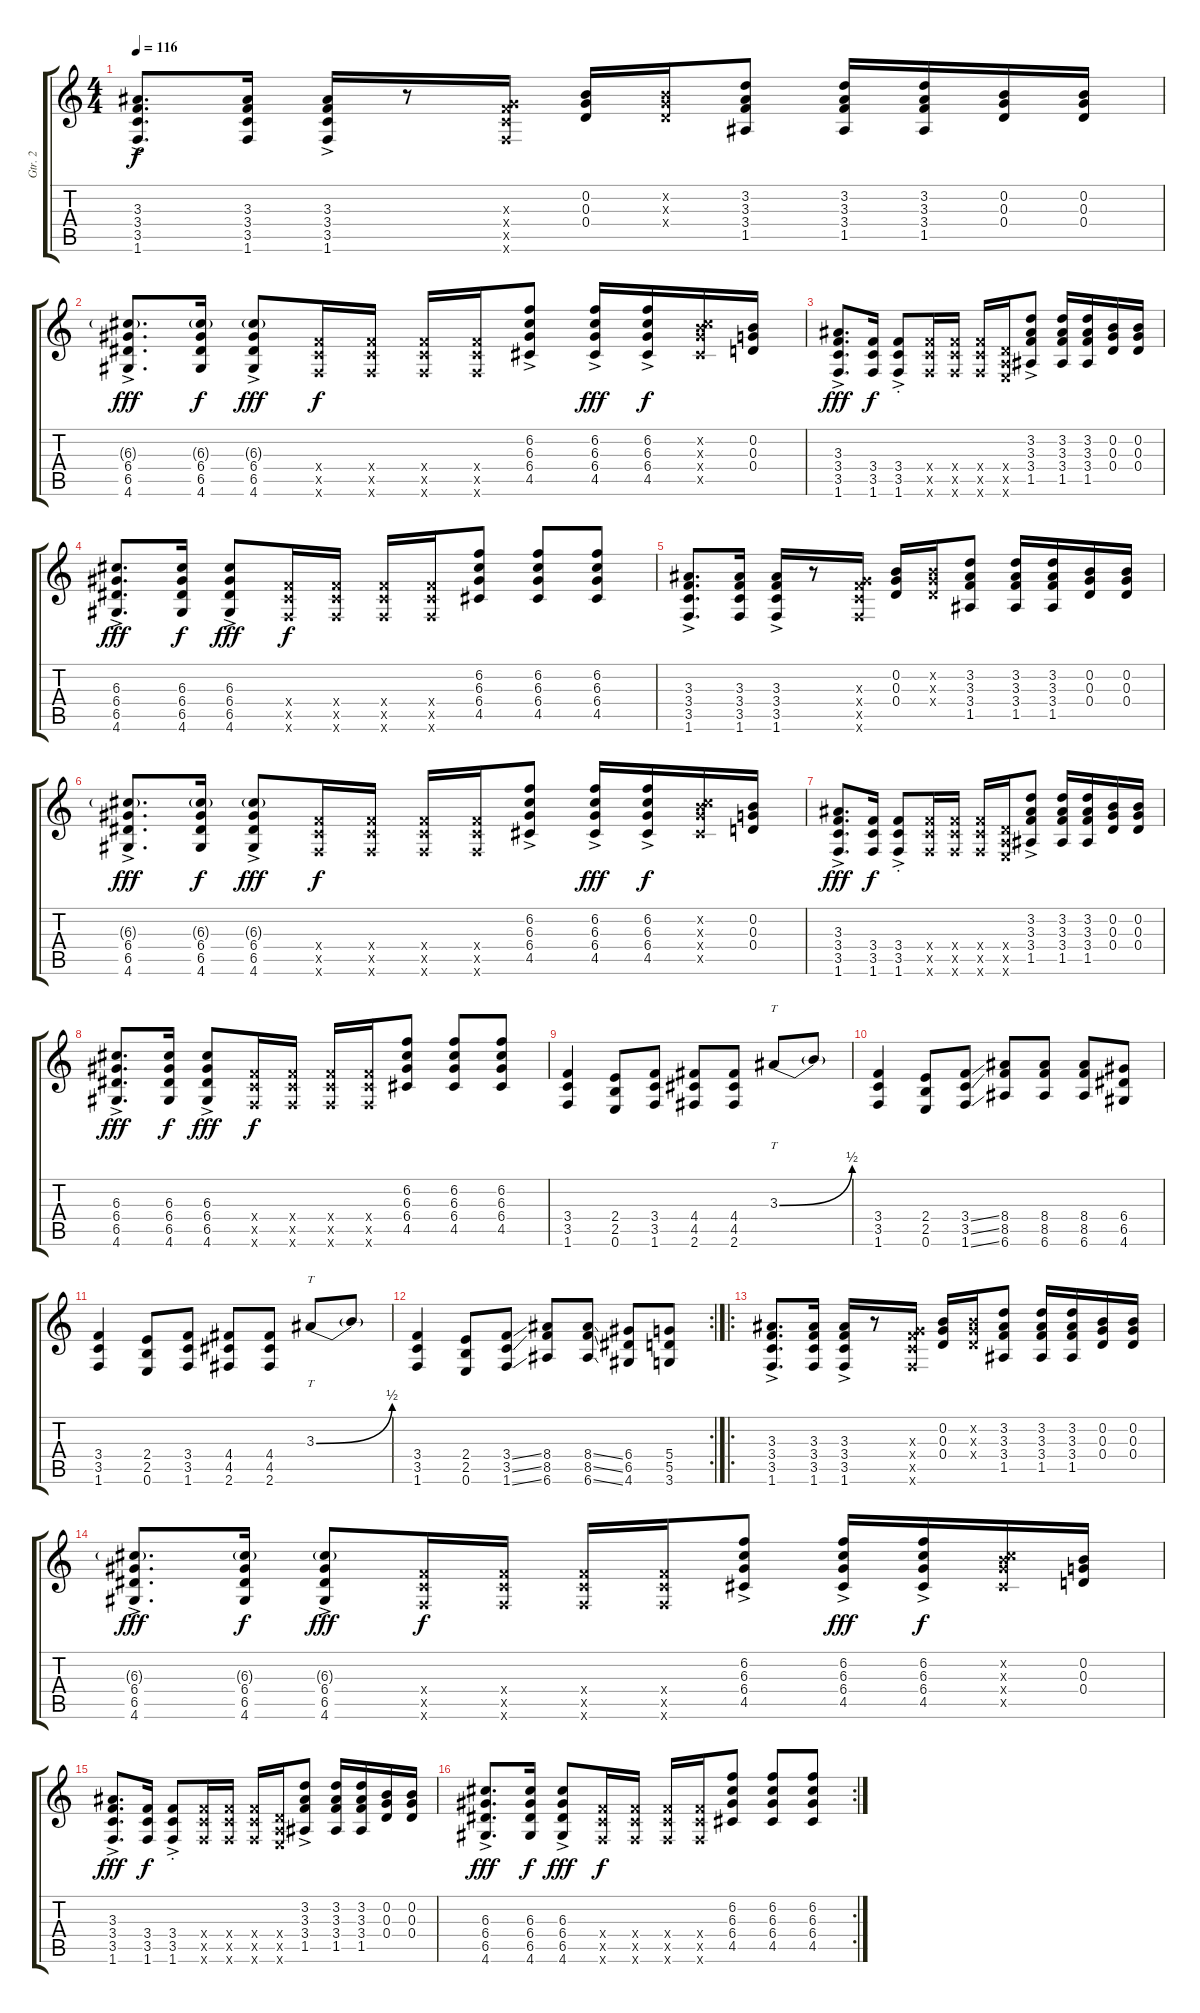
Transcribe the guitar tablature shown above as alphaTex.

\track ("Gtr. 2" "Gtr. 2") {instrument distortionguitar}
\staff {score tabs}
\tuning (E4 B3 G3 D3 A2 E2) {hide}
\ts (4 4)
\tempo 116
\clef g2
\ks c
(3.3 3.4{ac} 3.5 1.6).8{d dy f} (3.3 3.4 3.5 1.6).16 (3.3 3.4{ac} 3.5 1.6).16 r.8 (0.3{x} 3.4{x} 3.5{x} 1.6{x}).16 (0.2 0.3 0.4).16 (0.2{x} 0.3{x} 0.4{x}).16 (3.2 3.3 3.4 1.5).8 (3.2 3.3 3.4 1.5).16 (3.2 3.3 3.4 1.5).16 (0.2 0.3 0.4).16 (0.2 0.3 0.4).16 |
(6.3{g} 6.4 6.5 4.6{ac}).8{d dy fff} (6.3{g} 6.4 6.5 4.6).16{dy f} (6.3{g} 6.4 6.5 4.6{ac}).8{dy fff} (3.4{x} 3.5{x} 1.6{x}).16{dy f} (3.4{x} 3.5{x} 1.6{x}).16 (3.4{x} 3.5{x} 1.6{x}).16 (3.4{x} 3.5{x} 1.6{x}).16 (6.2 6.3{ac} 6.4 4.5).8 (6.2 6.3 6.4 4.5{ac}).16{dy fff} (6.2 6.3 6.4{ac} 4.5).16{dy f} (0.2{x} 6.3{x} 6.4{x} 4.5{x}).16 (0.2 0.3 0.4).16 |
(3.3 3.4 3.5 1.6{ac}).8{d dy fff} (3.4 3.5 1.6).16{dy f} (3.4{ac} 3.5 1.6{st}).8 (3.4{x} 3.5{x} 1.6{x}).16 (3.4{x} 3.5{x} 1.6{x}).16 (3.4{x} 3.5{x} 1.6{x}).16 (0.4{x} 0.5{x} 0.6{x}).16 (3.2 3.3{ac} 3.4 1.5).8 (3.2 3.3 3.4 1.5).16 (3.2 3.3 3.4 1.5).16 (0.2 0.3 0.4).16 (0.2 0.3 0.4).16 |
(6.3 6.4 6.5 4.6{ac}).8{d dy fff} (6.3 6.4 6.5 4.6).16{dy f} (6.3 6.4 6.5 4.6{ac}).8{dy fff} (3.4{x} 3.5{x} 1.6{x}).16{dy f} (3.4{x} 3.5{x} 1.6{x}).16 (3.4{x} 3.5{x} 1.6{x}).16 (3.4{x} 3.5{x} 1.6{x}).16 (6.2 6.3 6.4 4.5).8 (6.2 6.3 6.4 4.5).8 (6.2 6.3 6.4 4.5).8 |
(3.3 3.4{ac} 3.5 1.6).8{d} (3.3 3.4 3.5 1.6).16 (3.3 3.4{ac} 3.5 1.6).16 r.8 (0.3{x} 3.4{x} 3.5{x} 1.6{x}).16 (0.2 0.3 0.4).16 (0.2{x} 0.3{x} 0.4{x}).16 (3.2 3.3 3.4 1.5).8 (3.2 3.3 3.4 1.5).16 (3.2 3.3 3.4 1.5).16 (0.2 0.3 0.4).16 (0.2 0.3 0.4).16 |
(6.3{g} 6.4 6.5 4.6{ac}).8{d dy fff} (6.3{g} 6.4 6.5 4.6).16{dy f} (6.3{g} 6.4 6.5 4.6{ac}).8{dy fff} (3.4{x} 3.5{x} 1.6{x}).16{dy f} (3.4{x} 3.5{x} 1.6{x}).16 (3.4{x} 3.5{x} 1.6{x}).16 (3.4{x} 3.5{x} 1.6{x}).16 (6.2 6.3{ac} 6.4 4.5).8 (6.2 6.3 6.4 4.5{ac}).16{dy fff} (6.2 6.3 6.4{ac} 4.5).16{dy f} (0.2{x} 6.3{x} 6.4{x} 4.5{x}).16 (0.2 0.3 0.4).16 |
(3.3 3.4 3.5 1.6{ac}).8{d dy fff} (3.4 3.5 1.6).16{dy f} (3.4{ac} 3.5 1.6{st}).8 (3.4{x} 3.5{x} 1.6{x}).16 (3.4{x} 3.5{x} 1.6{x}).16 (3.4{x} 3.5{x} 1.6{x}).16 (0.4{x} 0.5{x} 0.6{x}).16 (3.2 3.3{ac} 3.4 1.5).8 (3.2 3.3 3.4 1.5).16 (3.2 3.3 3.4 1.5).16 (0.2 0.3 0.4).16 (0.2 0.3 0.4).16 |
(6.3 6.4 6.5 4.6{ac}).8{d dy fff} (6.3 6.4 6.5 4.6).16{dy f} (6.3 6.4 6.5 4.6{ac}).8{dy fff} (3.4{x} 3.5{x} 1.6{x}).16{dy f} (3.4{x} 3.5{x} 1.6{x}).16 (3.4{x} 3.5{x} 1.6{x}).16 (3.4{x} 3.5{x} 1.6{x}).16 (6.2 6.3 6.4 4.5).8 (6.2 6.3 6.4 4.5).8 (6.2 6.3 6.4 4.5).8 |
(3.4 3.5 1.6).4 (2.4 2.5 0.6).8 (3.4 3.5 1.6).8 (4.4 4.5 2.6).8 (4.4 4.5 2.6).8 3.3{be (bend 0 0 60 2)}.8{tt} 3.3{t}.8 |
(3.4 3.5 1.6).4 (2.4 2.5 0.6).8 (3.4{ss} 3.5{ss} 1.6{ss}).8 (8.4 8.5 6.6).8 (8.4 8.5 6.6).8 (8.4 8.5 6.6).8 (6.4 6.5 4.6).8 |
(3.4 3.5 1.6).4 (2.4 2.5 0.6).8 (3.4 3.5 1.6).8 (4.4 4.5 2.6).8 (4.4 4.5 2.6).8 3.3{be (bend 0 0 60 2)}.8{tt} 3.3{t}.8 |
\rc 2
(3.4 3.5 1.6).4 (2.4 2.5 0.6).8 (3.4{ss} 3.5{ss} 1.6{ss}).8 (8.4 8.5 6.6).8 (8.4{ss} 8.5{ss} 6.6{ss}).8 (6.4 6.5 4.6).8 (5.4 5.5 3.6).8 |
\ro
(3.3 3.4{ac} 3.5 1.6).8{d} (3.3 3.4 3.5 1.6).16 (3.3 3.4{ac} 3.5 1.6).16 r.8 (0.3{x} 3.4{x} 3.5{x} 1.6{x}).16 (0.2 0.3 0.4).16 (0.2{x} 0.3{x} 0.4{x}).16 (3.2 3.3 3.4 1.5).8 (3.2 3.3 3.4 1.5).16 (3.2 3.3 3.4 1.5).16 (0.2 0.3 0.4).16 (0.2 0.3 0.4).16 |
(6.3{g} 6.4 6.5 4.6{ac}).8{d dy fff} (6.3{g} 6.4 6.5 4.6).16{dy f} (6.3{g} 6.4 6.5 4.6{ac}).8{dy fff} (3.4{x} 3.5{x} 1.6{x}).16{dy f} (3.4{x} 3.5{x} 1.6{x}).16 (3.4{x} 3.5{x} 1.6{x}).16 (3.4{x} 3.5{x} 1.6{x}).16 (6.2 6.3{ac} 6.4 4.5).8 (6.2 6.3 6.4 4.5{ac}).16{dy fff} (6.2 6.3 6.4{ac} 4.5).16{dy f} (0.2{x} 6.3{x} 6.4{x} 4.5{x}).16 (0.2 0.3 0.4).16 |
(3.3 3.4 3.5 1.6{ac}).8{d dy fff} (3.4 3.5 1.6).16{dy f} (3.4{ac} 3.5 1.6{st}).8 (3.4{x} 3.5{x} 1.6{x}).16 (3.4{x} 3.5{x} 1.6{x}).16 (3.4{x} 3.5{x} 1.6{x}).16 (0.4{x} 0.5{x} 0.6{x}).16 (3.2 3.3{ac} 3.4 1.5).8 (3.2 3.3 3.4 1.5).16 (3.2 3.3 3.4 1.5).16 (0.2 0.3 0.4).16 (0.2 0.3 0.4).16 |
\rc 2
(6.3 6.4 6.5 4.6{ac}).8{d dy fff} (6.3 6.4 6.5 4.6).16{dy f} (6.3 6.4 6.5 4.6{ac}).8{dy fff} (3.4{x} 3.5{x} 1.6{x}).16{dy f} (3.4{x} 3.5{x} 1.6{x}).16 (3.4{x} 3.5{x} 1.6{x}).16 (3.4{x} 3.5{x} 1.6{x}).16 (6.2 6.3 6.4 4.5).8 (6.2 6.3 6.4 4.5).8 (6.2 6.3 6.4 4.5).8
